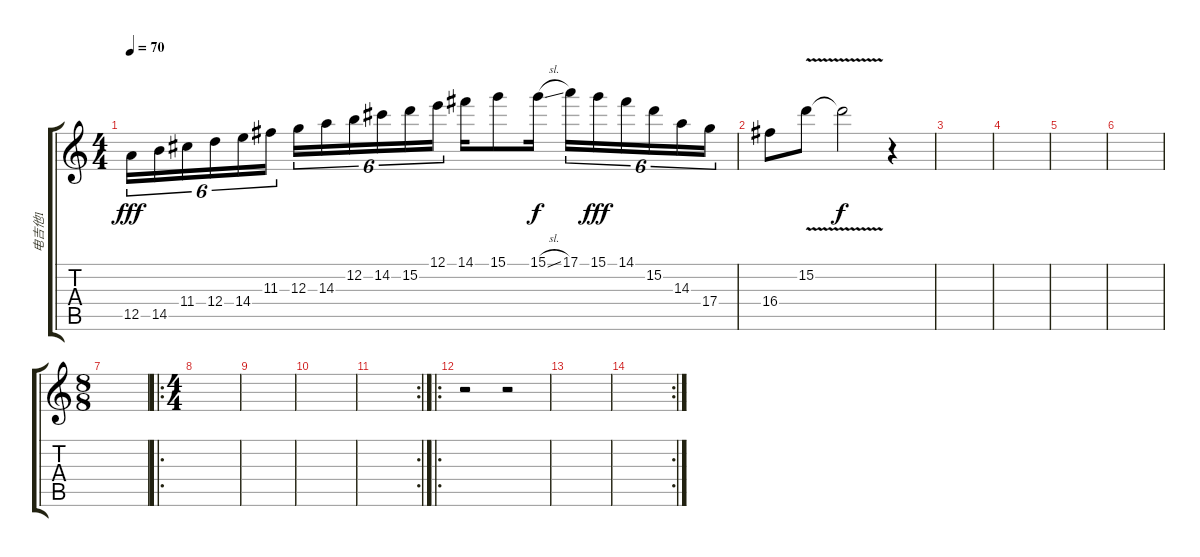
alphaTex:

\track ("电吉他1" "电吉他1") {instrument distortionguitar}
\staff {score tabs}
\tuning (E4 B3 G3 D3 A2 E2) {hide}
\ts (4 4)
\tempo 70
\clef g2
\ks c
12.5.16{tu (6 4) dy fff} 14.5.16{tu (6 4)} 11.4.16{tu (6 4)} 12.4.16{tu (6 4)} 14.4.16{tu (6 4)} 11.3.16{tu (6 4)} 12.3.16{tu (6 4)} 14.3.16{tu (6 4)} 12.2.16{tu (6 4)} 14.2.16{tu (6 4)} 15.2.16{tu (6 4)} 12.1.16{tu (6 4)} 14.1.16 15.1.8 15.1{sl}.16{dy f} 17.1.16{tu (6 4)} 15.1.16{tu (6 4) dy fff} 14.1.16{tu (6 4)} 15.2.16{tu (6 4)} 14.3.16{tu (6 4)} 17.4.16{tu (6 4)} |
16.4.8 15.2{v}.8 15.2{t}.2{dy f} r.4 |
|
|
|
|
\ts (8 8)
|
\ro
\ts (4 4)
|
|
|
\rc 2
|
\ro
r.2 r.2 |
|
\rc 2
